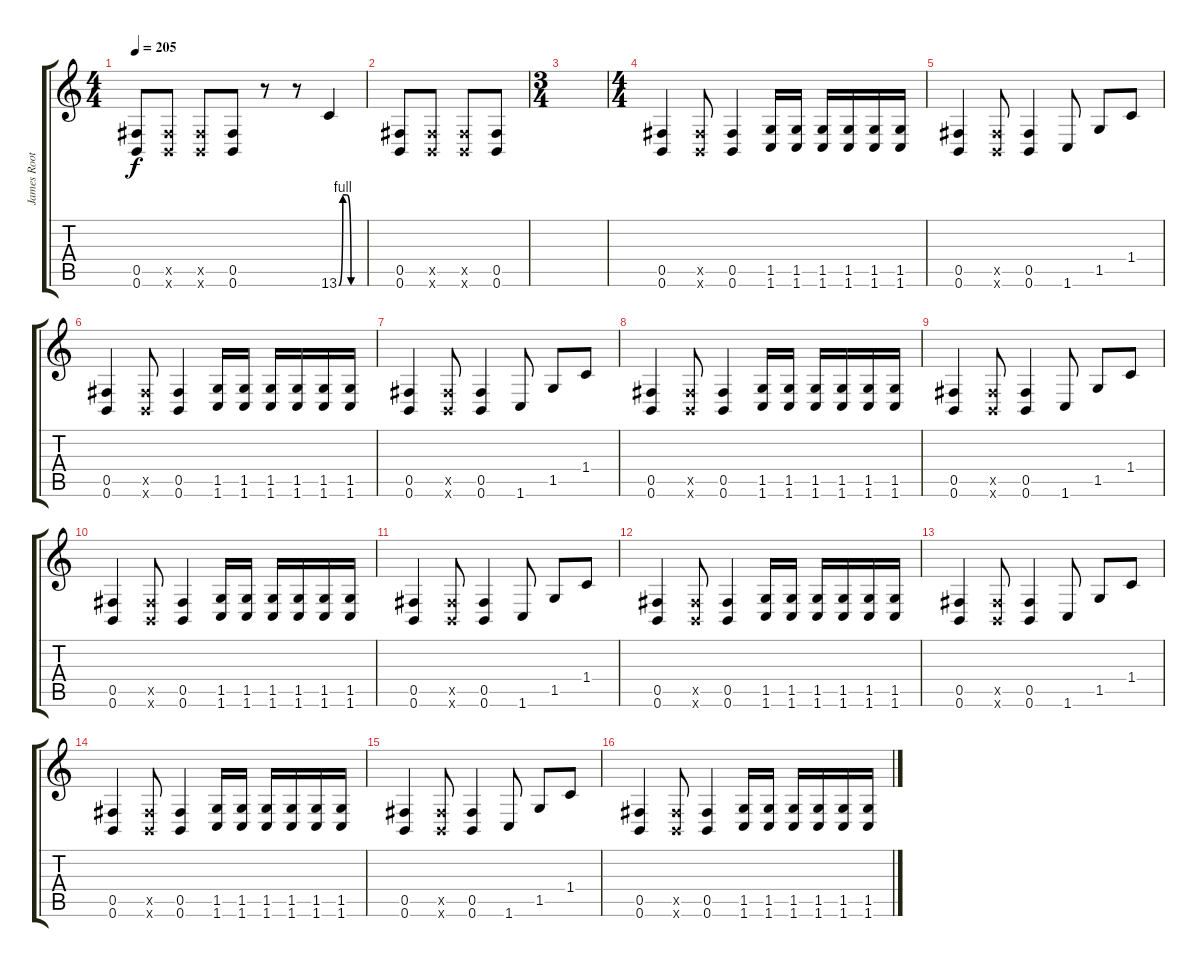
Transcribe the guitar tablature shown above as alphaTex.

\track ("James Root" "James Root") {instrument distortionguitar}
\staff {score tabs}
\tuning (Db4 Ab3 E3 B2 Gb2 B1) {hide}
\ts (4 4)
\tempo 205
\clef g2
\ks c
(0.5 0.6).8{dy f} (0.5{x} 0.6{x}).8 (0.5{x} 0.6{x}).8 (0.5 0.6).8 r.8 r.8 13.6{be (custom 0 0 10 4 20 4 30 0 60 0)}.4 |
(0.5 0.6).8 (0.5{x} 0.6{x}).8 (0.5{x} 0.6{x}).8 (0.5 0.6).8 |
\ts (3 4)
|
\ts (4 4)
(0.5 0.6).4 (0.5{x} 0.6{x}).8 (0.5 0.6).4 (1.5 1.6).16 (1.5 1.6).16 (1.5 1.6).16 (1.5 1.6).16 (1.5 1.6).16 (1.5 1.6).16 |
(0.5 0.6).4 (0.5{x} 0.6{x}).8 (0.5 0.6).4 1.6.8 1.5.8 1.4.8 |
(0.5 0.6).4 (0.5{x} 0.6{x}).8 (0.5 0.6).4 (1.5 1.6).16 (1.5 1.6).16 (1.5 1.6).16 (1.5 1.6).16 (1.5 1.6).16 (1.5 1.6).16 |
(0.5 0.6).4 (0.5{x} 0.6{x}).8 (0.5 0.6).4 1.6.8 1.5.8 1.4.8 |
(0.5 0.6).4 (0.5{x} 0.6{x}).8 (0.5 0.6).4 (1.5 1.6).16 (1.5 1.6).16 (1.5 1.6).16 (1.5 1.6).16 (1.5 1.6).16 (1.5 1.6).16 |
(0.5 0.6).4 (0.5{x} 0.6{x}).8 (0.5 0.6).4 1.6.8 1.5.8 1.4.8 |
(0.5 0.6).4 (0.5{x} 0.6{x}).8 (0.5 0.6).4 (1.5 1.6).16 (1.5 1.6).16 (1.5 1.6).16 (1.5 1.6).16 (1.5 1.6).16 (1.5 1.6).16 |
(0.5 0.6).4 (0.5{x} 0.6{x}).8 (0.5 0.6).4 1.6.8 1.5.8 1.4.8 |
(0.5 0.6).4 (0.5{x} 0.6{x}).8 (0.5 0.6).4 (1.5 1.6).16 (1.5 1.6).16 (1.5 1.6).16 (1.5 1.6).16 (1.5 1.6).16 (1.5 1.6).16 |
(0.5 0.6).4 (0.5{x} 0.6{x}).8 (0.5 0.6).4 1.6.8 1.5.8 1.4.8 |
(0.5 0.6).4 (0.5{x} 0.6{x}).8 (0.5 0.6).4 (1.5 1.6).16 (1.5 1.6).16 (1.5 1.6).16 (1.5 1.6).16 (1.5 1.6).16 (1.5 1.6).16 |
(0.5 0.6).4 (0.5{x} 0.6{x}).8 (0.5 0.6).4 1.6.8 1.5.8 1.4.8 |
(0.5 0.6).4 (0.5{x} 0.6{x}).8 (0.5 0.6).4 (1.5 1.6).16 (1.5 1.6).16 (1.5 1.6).16 (1.5 1.6).16 (1.5 1.6).16 (1.5 1.6).16
